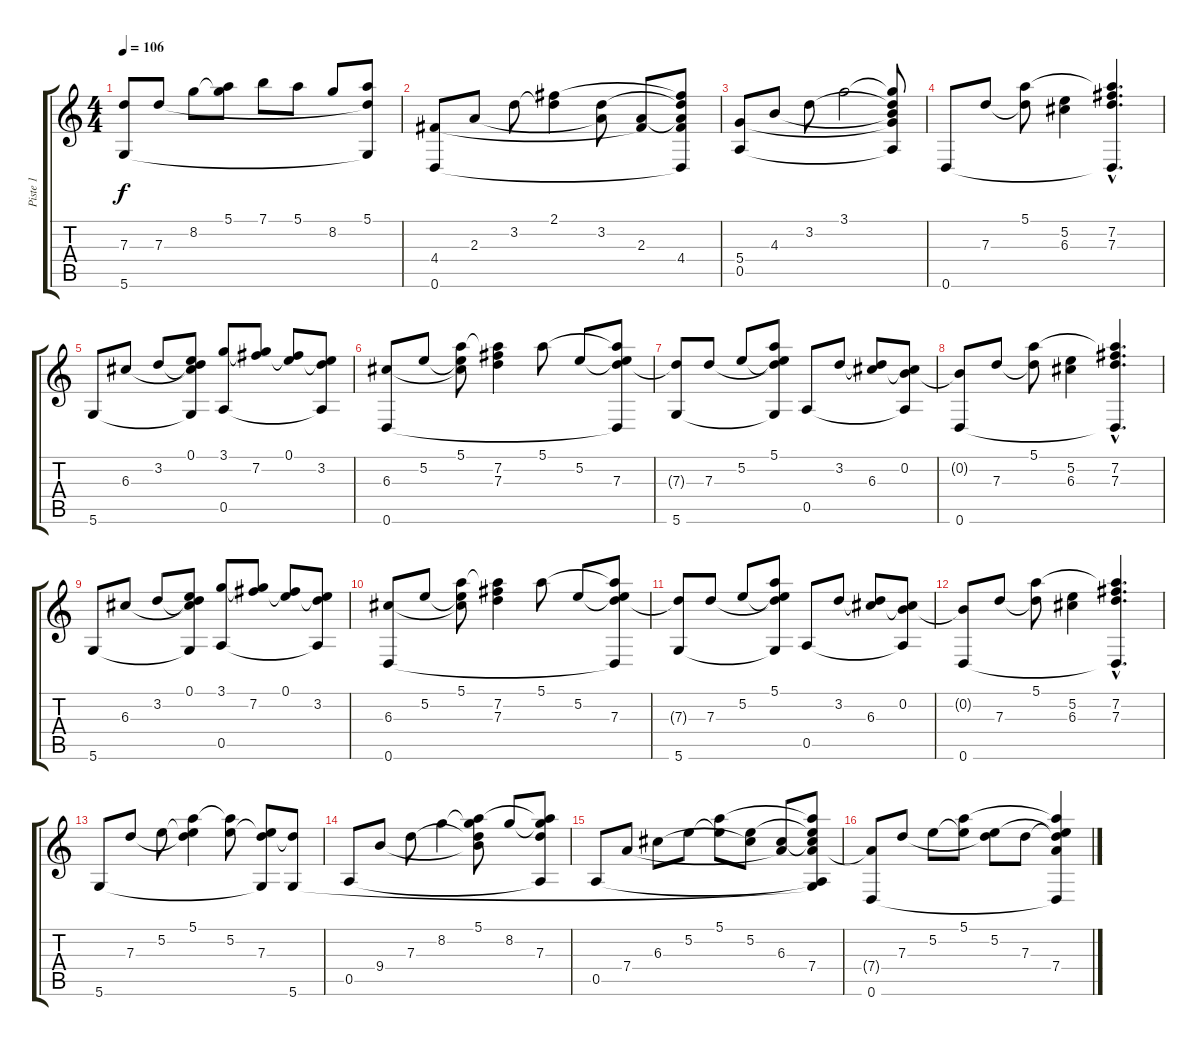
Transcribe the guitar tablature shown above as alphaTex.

\track ("Piste 1" "Piste 1") {instrument acousticguitarnylon}
\staff {score tabs}
\tuning (E4 B3 G3 D3 A2 D2) {hide}
\ts (4 4)
\tempo 106
\clef g2
\ks c
(7.3{t} 5.6).8{dy f} 7.3.8 8.2.8 (5.1 8.2{t}).8 7.1.8 5.1.8 8.2.8 (5.1 7.3{t} 5.6{t}).8 |
(4.4 0.6).8 2.3.8 3.2.8 (2.1 3.2{t}).4 (3.2 2.3{t}).8 (2.3 4.4{t}).8 (2.1{t} 3.2{t} 2.3{t} 4.4 0.6{t}).8 |
(5.4 0.5).8 4.3.8 3.2.8 3.1.2 (3.1{t} 3.2{t} 4.3{t} 5.4{t} 0.5{t}).8 |
0.6.8 7.3.8 (5.1 7.3{t}).8 (5.2 6.3).4 (5.1{hac t} 7.2{hac} 7.3{hac} 0.6{hac t}).4{d} |
5.6.8 6.3.8 3.2.8 (0.1 3.2{t} 6.3{t} 5.6{t}).8 (3.1 0.5).8 (3.1{t} 7.2).8 (0.1 7.2{t}).8 (0.1{t} 3.2 0.5{t}).8 |
(6.3 0.6).8 5.2.8 (5.1 5.2{t} 6.3{t}).8 (5.1{t} 7.2 7.3).4 5.1.8 5.2.8 (5.1{t} 5.2{t} 7.3 0.6{t}).8 |
(7.3{t} 5.6).8 7.3.8 5.2.8 (5.1 5.2{t} 7.3{t} 5.6{t}).8 0.5.8 3.2.8 (3.2{t} 6.3).8 (0.2 6.3{t} 0.5{t}).8 |
(0.2{t} 0.6).8 7.3.8 (5.1 7.3{t}).8 (5.2 6.3).4 (5.1{hac t} 7.2{hac} 7.3{hac} 0.6{hac t}).4{d} |
5.6.8 6.3.8 3.2.8 (0.1 3.2{t} 6.3{t} 5.6{t}).8 (3.1 0.5).8 (3.1{t} 7.2).8 (0.1 7.2{t}).8 (0.1{t} 3.2 0.5{t}).8 |
(6.3 0.6).8 5.2.8 (5.1 5.2{t} 6.3{t}).8 (5.1{t} 7.2 7.3).4 5.1.8 5.2.8 (5.1{t} 5.2{t} 7.3 0.6{t}).8 |
(7.3{t} 5.6).8 7.3.8 5.2.8 (5.1 5.2{t} 7.3{t} 5.6{t}).8 0.5.8 3.2.8 (3.2{t} 6.3).8 (0.2 6.3{t} 0.5{t}).8 |
(0.2{t} 0.6).8 7.3.8 (5.1 7.3{t}).8 (5.2 6.3).4 (5.1{hac t} 7.2{hac} 7.3{hac} 0.6{hac t}).4{d} |
5.6.8 7.3.8 5.2.8 (5.1 5.2{t} 7.3{t}).4 (5.1{t} 5.2).8 (5.2{t} 7.3 5.6{t}).8 (7.3{t} 5.6).8 |
0.5.8 9.4.8 7.3.8 8.2.4 (5.1 8.2{t} 7.3{t} 9.4{t}).8 8.2.8 (5.1{t} 8.2{t} 7.3 0.5{t}).8 |
0.5.8 7.4.8 6.3.8 5.2.8 (5.1 5.2{t}).8 (5.2 6.3{t}).8 (6.3 7.4{t}).8 (5.1{t} 5.2{t} 6.3{t} 7.4 0.5{t} 5.6{t}).8 |
(7.4{t} 0.6).8 7.3.8 5.2.8 (5.1 5.2{t}).8 (5.2 7.3{t}).8 7.3.8 (5.1{t} 5.2{t} 7.3{t} 7.4 0.6{t}).4
